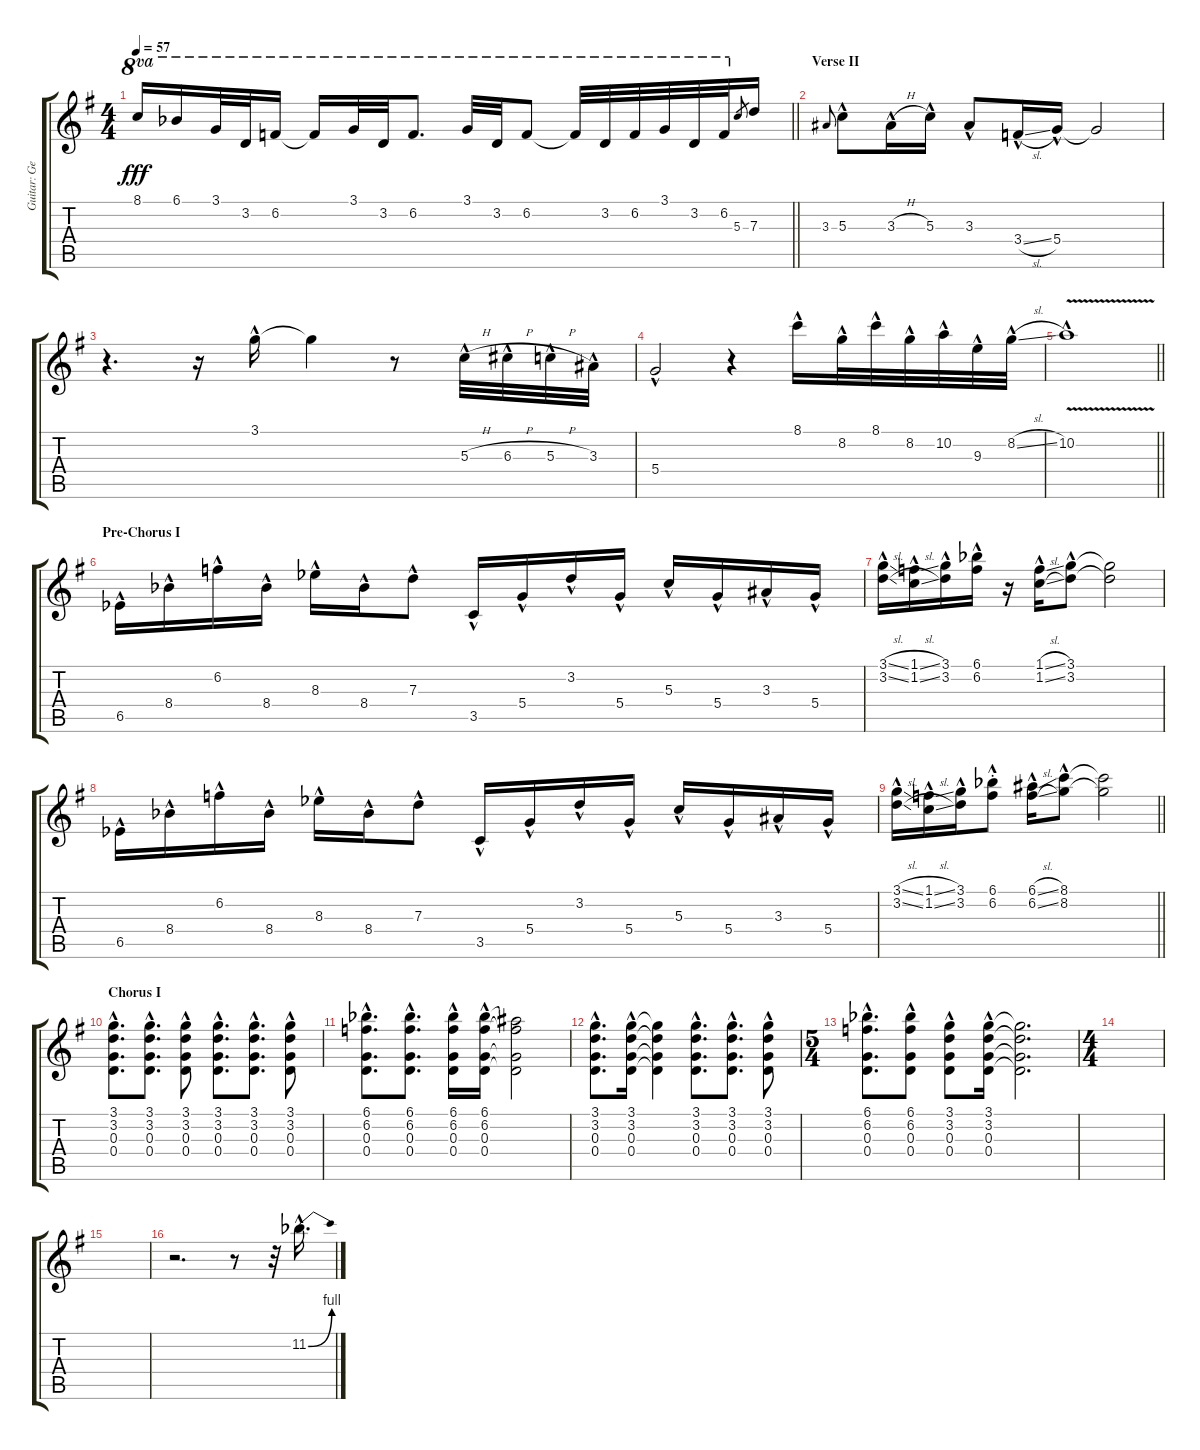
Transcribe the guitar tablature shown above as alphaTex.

\track ("Guitar: George" "Guitar: Ge") {instrument overdrivenguitar}
\staff {score tabs}
\tuning (E4 B3 G3 D3 A2 E2) {hide}
\ts (4 4)
\tempo 57
\clef g2
\barLineRight lightlight
\ks g
8.1.16{ot 8va dy fff} 6.1{acc b}.16{ot 8va} 3.1.32{ot 8va} 3.2.32{ot 8va} 6.2.16{ot 8va} 6.2{t}.16{ot 8va} 3.1.32{ot 8va} 3.2.32{ot 8va} 6.2.8{d ot 8va} 3.1.32{ot 8va} 3.2.32{ot 8va} 6.2.8{ot 8va} 6.2{t}.32{ot 8va} 3.2.32{ot 8va} 6.2.32{ot 8va} 3.1.32{ot 8va} 3.2.32{ot 8va} 6.2.32{ot 8va} 5.3.8{gr} 7.3.16 |
\section ("" "Verse II")
3.3.8{gr onbeat} 5.3{hac}.8 3.3{h hac}.16 5.3{hac}.16 3.3{hac}.8 3.4{sl hac}.16 5.4{hac}.16 5.4{t}.2 |
r.4{d} r.16 3.1{hac}.16 3.1{t}.4 r.8 5.3{h hac}.32 6.3{h hac}.32 5.3{h hac}.32 3.3{hac}.32 |
5.4{hac}.2 r.4 8.1{hac}.16 8.2{hac}.32 8.1{hac}.32 8.2{hac}.32 10.2{hac}.32 9.3{hac}.32 8.2{sl hac}.32 |
\barLineRight lightlight
10.2{v hac}.1 |
\section ("" "Pre-Chorus I")
6.5{hac acc b}.16 8.4{hac acc b}.16 6.2{hac}.16 8.4{hac acc b}.16 8.3{hac acc b}.16 8.4{hac acc b}.16 7.3{hac}.8 3.5{hac}.16 5.4{hac}.16 3.2{hac}.16 5.4{hac}.16 5.3{hac}.16 5.4{hac}.16 3.3{hac}.16 5.4{hac}.16 |
(3.1{sl hac} 3.2{sl hac}).16 (1.1{sl hac} 1.2{sl hac}).16 (3.1{hac} 3.2{hac}).16 (6.1{hac acc b} 6.2{hac}).16 r.16 (1.1{sl hac} 1.2{sl hac}).16 (3.1{hac} 3.2{hac}).8 (3.1{t} 3.2{t}).2 |
6.5{hac acc b}.16 8.4{hac acc b}.16 6.2{hac}.16 8.4{hac acc b}.16 8.3{hac acc b}.16 8.4{hac acc b}.16 7.3{hac}.8 3.5{hac}.16 5.4{hac}.16 3.2{hac}.16 5.4{hac}.16 5.3{hac}.16 5.4{hac}.16 3.3{hac}.16 5.4{hac}.16 |
\barLineRight lightlight
(3.1{sl hac} 3.2{sl hac}).16 (1.1{sl hac} 1.2{sl hac}).16 (3.1{hac} 3.2{hac}).16 (6.1{hac st acc b} 6.2{hac st}).8 (6.1{sl hac} 6.2{sl hac}).16 (8.1{hac} 8.2{hac}).8 (8.1{t} 8.2{t}).2 |
\section ("" "Chorus I")
(3.1{hac} 3.2{hac} 0.3{hac} 0.4{hac}).8{d} (3.1{hac} 3.2{hac} 0.3{hac} 0.4{hac}).8{d} (3.1{hac} 3.2{hac} 0.3{hac} 0.4{hac}).8 (3.1{hac} 3.2{hac} 0.3{hac} 0.4{hac}).8{d} (3.1{hac} 3.2{hac} 0.3{hac} 0.4{hac}).8{d} (3.1{hac} 3.2{hac} 0.3{hac} 0.4{hac}).8 |
(6.1{hac acc b} 6.2{hac} 0.3{hac} 0.4{hac}).8{d} (6.1{hac acc b} 6.2{hac} 0.3{hac} 0.4{hac}).8{d} (6.1{hac acc b} 6.2{hac} 0.3{hac} 0.4{hac}).16 (6.1{hac acc b} 6.2{hac} 0.3{hac} 0.4{hac}).16 (6.1{t} 6.2{t} 0.3{t} 0.4{t}).2 |
(3.1{hac} 3.2{hac} 0.3{hac} 0.4{hac}).8{d} (3.1{hac} 3.2{hac} 0.3{hac} 0.4{hac}).16 (3.1{t} 3.2{t} 0.3{t} 0.4{t}).4 (3.1{hac} 3.2{hac} 0.3{hac} 0.4{hac}).8{d} (3.1{hac} 3.2{hac} 0.3{hac} 0.4{hac}).8{d} (3.1{hac} 3.2{hac} 0.3{hac} 0.4{hac}).8 |
\ts (5 4)
(6.1{hac acc b} 6.2{hac} 0.3{hac} 0.4{hac}).8{d} (6.1{hac acc b} 6.2{hac} 0.3{hac} 0.4{hac}).8 (3.1{hac} 3.2{hac} 0.3{hac} 0.4{hac}).8 (3.1{hac} 3.2{hac} 0.3{hac} 0.4{hac}).16 (3.1{t} 3.2{t} 0.3{t} 0.4{t}).2{d} |
\ts (4 4)
|
|
r.2{d} r.8 r.32 11.2{be (bend 0 0 60 4) hac acc b}.16{d}
